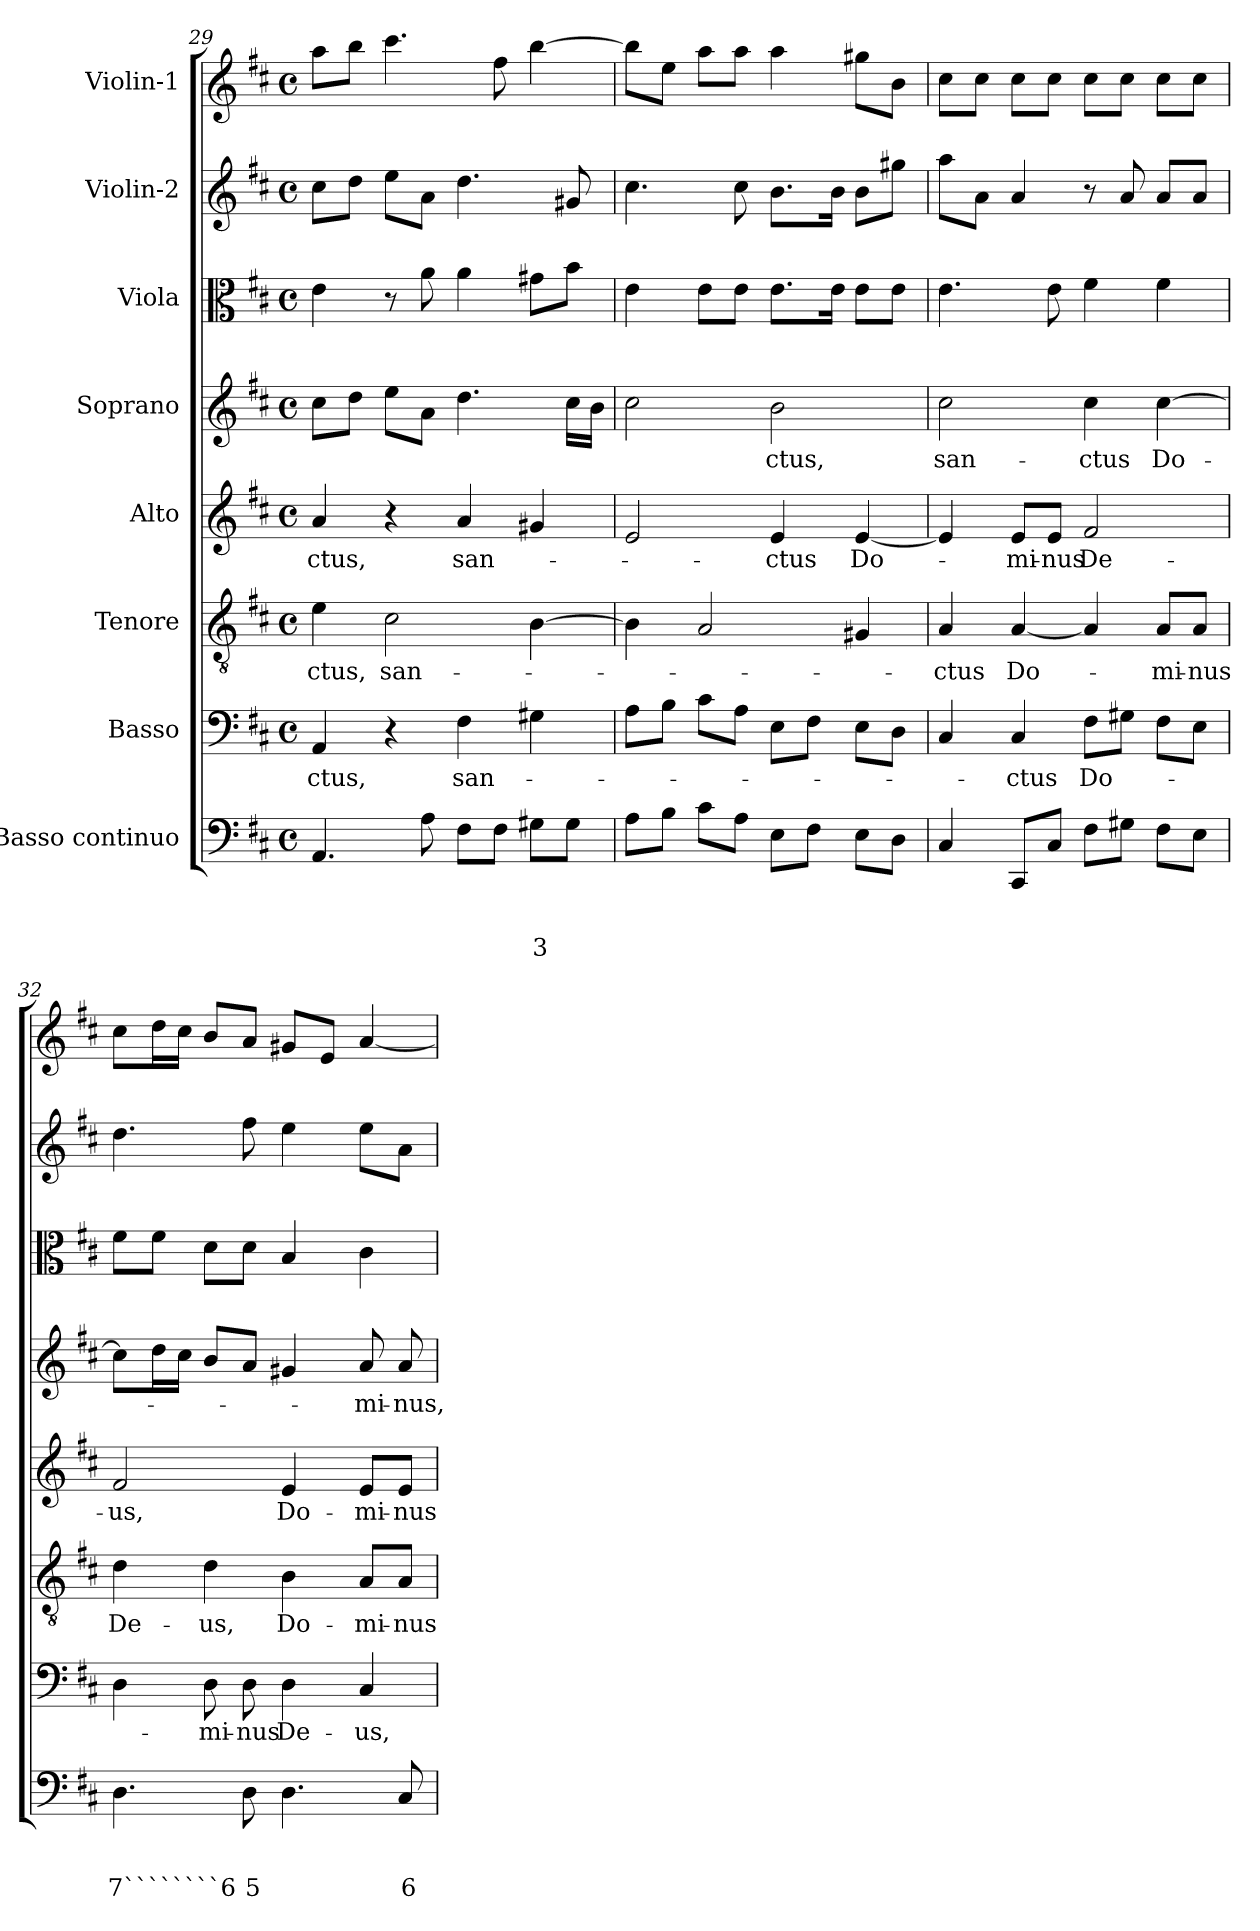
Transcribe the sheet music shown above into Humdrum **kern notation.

**kern	**text	**text	**text	**kern	**text	**kern	**text	**kern	**text	**kern	**text	**kern	**kern	**kern
*part8	*part8	*part8	*part8	*part7	*part7	*part6	*part6	*part5	*part5	*part4	*part4	*part3	*part2	*part1
*staff8	*staff8	*staff8	*staff8	*staff7	*staff7	*staff6	*staff6	*staff5	*staff5	*staff4	*staff4	*staff3	*staff2	*staff1
*I"Basso continuo	*	*	*	*I"Basso	*	*I"Tenore	*	*I"Alto	*	*I"Soprano	*	*I"Viola	*I"Violin-2	*I"Violin-1
!!LO:PB:g=z
*clefF4	*	*	*	*clefF4	*	*clefGv2	*	*clefG2	*	*clefG2	*	*clefC3	*clefG2	*clefG2
*k[f#c#]	*	*	*	*k[f#c#]	*	*k[f#c#]	*	*k[f#c#]	*	*k[f#c#]	*	*k[f#c#]	*k[f#c#]	*k[f#c#]
*D:	*	*	*	*D:	*	*D:	*	*D:	*	*D:	*	*D:	*D:	*D:
*M4/4	*	*	*	*M4/4	*	*M4/4	*	*M4/4	*	*M4/4	*	*M4/4	*M4/4	*M4/4
*met(c)	*	*	*	*met(c)	*	*met(c)	*	*met(c)	*	*met(c)	*	*met(c)	*met(c)	*met(c)
=29	=29	=29	=29	=29	=29	=29	=29	=29	=29	=29	=29	=29	=29	=29
!	!	!	!	!	!LO:LY:b	!	!LO:LY:b	!	!LO:LY:b	!	!	!	!	!
4.AA/	.	.	.	4AA/	-ctus,	4e\	-ctus,	4a/	-ctus,	8cc#\L	.	4e\	8cc#\L	8aa\L
.	.	.	.	.	.	.	.	.	.	8dd\J	.	.	8dd\J	8bb\J
!	!	!	!	!	!	!	!LO:LY:b	!	!	!	!	!	!	!
.	.	.	.	4r	.	2c#\	san-	4r	.	8ee\L	.	8r	8ee\L	4.ccc#\
8A\	.	.	.	.	.	.	.	.	.	8a\J	.	8a\	8a\J	.
!	!	!	!	!	!LO:LY:b	!	!	!	!LO:LY:b	!	!	!	!	!
8F#\L	.	.	.	4F#\	san-	.	.	4a/	san-	4.dd\	.	4a\	4.dd\	.
8F#\J	.	.	.	.	.	.	.	.	.	.	.	.	.	8ff#\
!	!	!	!LO:LY:b	!	!	!	!	!	!	!	!	!	!	!
8G#X\L	.	.	3	4G#X\	.	[4B\	.	4g#X/	.	.	.	8g#X\L	.	[4bb\
8G#\J	.	.	.	.	.	.	.	.	.	16cc#\LL	.	8b\J	8g#X/	.
.	.	.	.	.	.	.	.	.	.	16b\JJ	.	.	.	.
=30	=30	=30	=30	=30	=30	=30	=30	=30	=30	=30	=30	=30	=30	=30
8A\L	.	.	.	8A\L	.	4B\]	.	2e/	.	2cc#\	.	4e\	4.cc#\	8bb\L]
8B\J	.	.	.	8B\J	.	.	.	.	.	.	.	.	.	8ee\J
8c#\L	.	.	.	8c#\L	.	2A/	.	.	.	.	.	8e\L	.	8aa\L
8A\J	.	.	.	8A\J	.	.	.	.	.	.	.	8e\J	8cc#\	8aa\J
!	!	!	!	!	!	!	!	!	!LO:LY:b	!	!LO:LY:b	!	!	!
8E\L	.	.	.	8E\L	.	.	.	4e/	-ctus	2b\	-ctus,	8.e\L	8.b\L	4aa\
8F#\J	.	.	.	8F#\J	.	.	.	.	.	.	.	.	.	.
.	.	.	.	.	.	.	.	.	.	.	.	16e\Jk	16b\Jk	.
!	!	!	!	!	!	!	!	!	!LO:LY:b	!	!	!	!	!
8E\L	.	.	.	8E\L	.	4G#X/	.	[4e/	Do-	.	.	8e\L	8b\L	8gg#X\L
8D\J	.	.	.	8D\J	.	.	.	.	.	.	.	8e\J	8gg#X\J	8b\J
=31	=31	=31	=31	=31	=31	=31	=31	=31	=31	=31	=31	=31	=31	=31
!	!	!	!	!	!	!	!LO:LY:b	!	!	!	!LO:LY:b	!	!	!
4C#/	.	.	.	4C#/	.	4A/	-ctus	4e/]	.	2cc#\	san-	4.e\	8aa\L	8cc#\L
.	.	.	.	.	.	.	.	.	.	.	.	.	8a\J	8cc#\J
!	!	!	!	!	!LO:LY:b	!	!LO:LY:b	!	!LO:LY:b	!	!	!	!	!
8CC#/L	.	.	.	4C#/	-ctus	[4A/	Do-	8e/L	-mi-	.	.	.	4a/	8cc#\L
!	!	!	!	!	!	!	!	!	!LO:LY:b	!	!	!	!	!
8C#/J	.	.	.	.	.	.	.	8e/J	-nus	.	.	8e\	.	8cc#\J
!	!	!	!	!	!LO:LY:b	!	!	!	!LO:LY:b	!	!LO:LY:b	!	!	!
8F#\L	.	.	.	8F#\L	Do-	4A/]	.	2f#/	De-	4cc#\	-ctus	4f#\	8r	8cc#\L
8G#X\J	.	.	.	8G#X\J	.	.	.	.	.	.	.	.	8a/	8cc#\J
!	!	!	!	!	!	!	!LO:LY:b	!	!	!	!LO:LY:b	!	!	!
8F#\L	.	.	.	8F#\L	.	8A/L	-mi-	.	.	[4cc#\	Do-	4f#\	8a/L	8cc#\L
!	!	!	!	!	!	!	!LO:LY:b	!	!	!	!	!	!	!
8E\J	.	.	.	8E\J	.	8A/J	-nus	.	.	.	.	.	8a/J	8cc#\J
=32	=32	=32	=32	=32	=32	=32	=32	=32	=32	=32	=32	=32	=32	=32
!	!	!	!LO:LY:b	!	!	!	!LO:LY:b	!	!LO:LY:b	!	!	!	!	!
4.D\	.	.	7````````6	4D\	.	4d\	De-	2f#/	-us,	8cc#\L]	.	8f#\L	4.dd\	8cc#\L
.	.	.	.	.	.	.	.	.	.	16dd\L	.	8f#\J	.	16dd\L
.	.	.	.	.	.	.	.	.	.	16cc#\JJ	.	.	.	16cc#\JJ
!	!	!	!	!	!LO:LY:b	!	!LO:LY:b	!	!	!	!	!	!	!
.	.	.	.	8D\	-mi-	4d\	-us,	.	.	8b/L	.	8d\L	.	8b/L
!	!	!	!LO:LY:b	!	!LO:LY:b	!	!	!	!	!	!	!	!	!
8D\	.	.	5	8D\	-nus	.	.	.	.	8a/J	.	8d\J	8ff#\	8a/J
!	!	!	!	!	!LO:LY:b	!	!LO:LY:b	!	!LO:LY:b	!	!	!	!	!
4.D\	.	.	.	4D\	De-	4B\	Do-	4e/	Do-	4g#X/	.	4B/	4ee\	8g#X/L
.	.	.	.	.	.	.	.	.	.	.	.	.	.	8e/J
!	!	!	!	!	!LO:LY:b	!	!LO:LY:b	!	!LO:LY:b	!	!LO:LY:b	!	!	!
.	.	.	.	4C#/	-us,	8A/L	-mi-	8e/L	-mi-	8a/	-mi-	4c#\	8ee\L	[4a/
!	!	!	!LO:LY:b	!	!	!	!LO:LY:b	!	!LO:LY:b	!	!LO:LY:b	!	!	!
8C#/	.	.	6	.	.	8A/J	-nus	8e/J	-nus	8a/	-nus,	.	8a\J	.
=	=	=	=	=	=	=	=	=	=	=	=	=	=	=
*-	*-	*-	*-	*-	*-	*-	*-	*-	*-	*-	*-	*-	*-	*-
